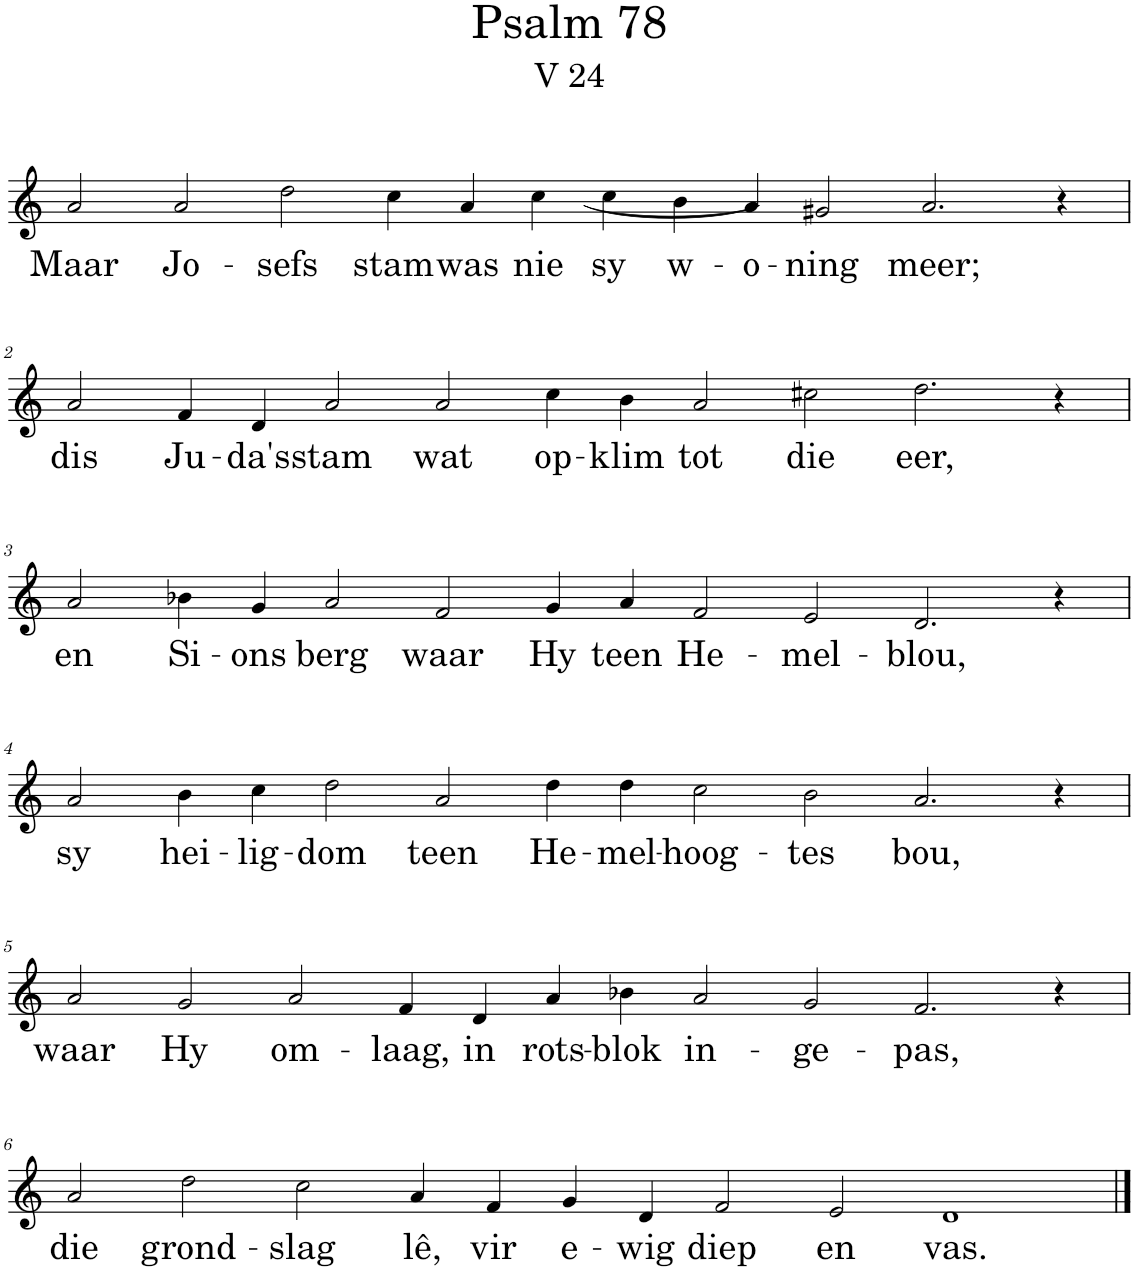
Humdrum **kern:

**kern	**text
*part1	*part1
*staff1	*staff1
*I"Pipe Organ	*
*I'Org.	*
*clefG2	*
*k[]	*
*M18/4	*
=1	=1
!	!LO:LY:b
2a/	Maar
!	!LO:LY:b
2a/	Jo-
!	!LO:LY:b
2dd\	-sefs
!	!LO:LY:b
4cc\	stam
!	!LO:LY:b
4a/	was
!	!LO:LY:b
4cc\	nie
!	!LO:LY:b
4cc\	sy
!	!LO:LY:b
4b\	w-
!	!LO:LY:b
[4a/	-o-
!	!LO:LY:b
2g#X/	-ning
!	!LO:LY:b
2.a/]	meer;
4r	.
!!LO:LB:g=z
=2	=2
!	!LO:LY:b
2a/	dis
!	!LO:LY:b
4f/	Ju-
!	!LO:LY:b
4d/	-da's
!	!LO:LY:b
2a/	stam
!	!LO:LY:b
2a/	wat
!	!LO:LY:b
4cc\	op-
!	!LO:LY:b
4b\	-klim
!	!LO:LY:b
2a/	tot
!	!LO:LY:b
2cc#X\	die
!	!LO:LY:b
2.dd\	eer,
4r	.
!!LO:LB:g=z
=3	=3
!	!LO:LY:b
2a/	en
!	!LO:LY:b
4b-X\	Si-
!	!LO:LY:b
4g/	-ons
!	!LO:LY:b
2a/	berg
!	!LO:LY:b
2f/	waar
!	!LO:LY:b
4g/	Hy
!	!LO:LY:b
4a/	teen
!	!LO:LY:b
2f/	He-
!	!LO:LY:b
2e/	-mel-
!	!LO:LY:b
2.d/	-blou,
4r	.
!!LO:LB:g=z
=4	=4
!	!LO:LY:b
2a/	sy
!	!LO:LY:b
4b\	hei-
!	!LO:LY:b
4cc\	-lig-
!	!LO:LY:b
2dd\	-dom
!	!LO:LY:b
2a/	teen
!	!LO:LY:b
4dd\	He-
!	!LO:LY:b
4dd\	-mel-
!	!LO:LY:b
2cc\	-hoog-
!	!LO:LY:b
2b\	-tes
!	!LO:LY:b
2.a/	bou,
4r	.
!!LO:LB:g=z
=5	=5
!	!LO:LY:b
2a/	waar
!	!LO:LY:b
2g/	Hy
!	!LO:LY:b
2a/	om-
!	!LO:LY:b
4f/	-laag,
!	!LO:LY:b
4d/	in
!	!LO:LY:b
4a/	rots-
!	!LO:LY:b
4b-X\	-blok
!	!LO:LY:b
2a/	in-
!	!LO:LY:b
2g/	-ge-
!	!LO:LY:b
2.f/	-pas,
4r	.
!!LO:LB:g=z
=6	=6
!	!LO:LY:b
2a/	die
!	!LO:LY:b
2dd\	grond-
!	!LO:LY:b
2cc\	-slag
!	!LO:LY:b
4a/	lê,
!	!LO:LY:b
4f/	vir
!	!LO:LY:b
4g/	e-
!	!LO:LY:b
4d/	-wig
!	!LO:LY:b
2f/	diep
!	!LO:LY:b
2e/	en
!	!LO:LY:b
1d	vas.
==	==
*-	*-
